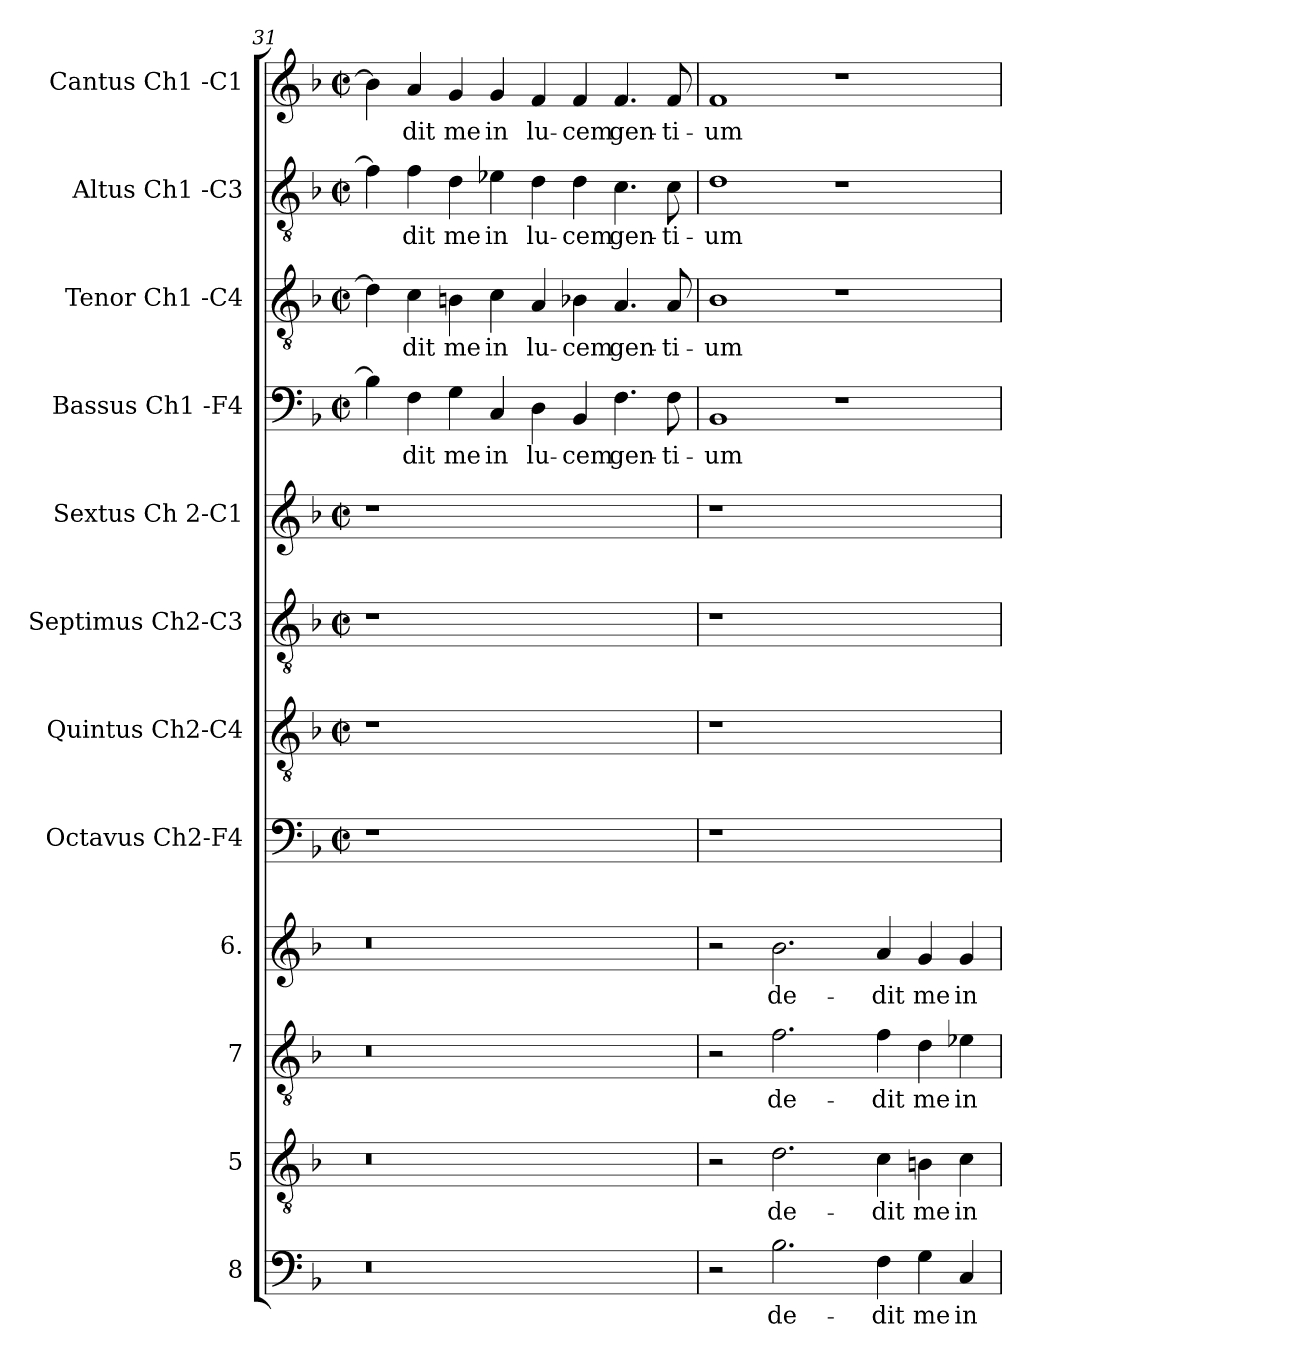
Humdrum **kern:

**kern	**text	**kern	**text	**kern	**text	**kern	**text	**kern	**kern	**kern	**kern	**kern	**text	**kern	**text	**kern	**text	**kern	**text
*part12	*part12	*part11	*part11	*part10	*part10	*part9	*part9	*part8	*part7	*part6	*part5	*part4	*part4	*part3	*part3	*part2	*part2	*part1	*part1
*staff12	*staff12	*staff11	*staff11	*staff10	*staff10	*staff9	*staff9	*staff8	*staff7	*staff6	*staff5	*staff4	*staff4	*staff3	*staff3	*staff2	*staff2	*staff1	*staff1
*I"8	*	*I"5	*	*I"7	*	*I"6.	*	*I"Octavus  Ch2-F4	*I"Quintus  Ch2-C4	*I"Septimus  Ch2-C3	*I"Sextus  Ch 2-C1	*I"Bassus  Ch1 -F4	*	*I"Tenor  Ch1 -C4	*	*I"Altus  Ch1 -C3	*	*I"Cantus  Ch1 -C1	*
*	*	*	*	*	*	*	*	*	*	*	*	*I'B	*	*I'T	*	*I'A	*	*I'C	*
*clefF4	*	*clefGv2	*	*clefGv2	*	*clefG2	*	*clefF4	*clefGv2	*clefGv2	*clefG2	*clefF4	*	*clefGv2	*	*clefGv2	*	*clefG2	*
*k[b-]	*	*k[b-]	*	*k[b-]	*	*k[b-]	*	*k[b-]	*k[b-]	*k[b-]	*k[b-]	*k[b-]	*	*k[b-]	*	*k[b-]	*	*k[b-]	*
*F:	*	*F:	*	*F:	*	*F:	*	*F:	*F:	*F:	*F:	*F:	*	*F:	*	*F:	*	*F:	*
*	*	*	*	*	*	*	*	*M2/2	*M2/2	*M2/2	*M2/2	*M2/2	*	*M2/2	*	*M2/2	*	*M2/2	*
*	*	*	*	*	*	*	*	*met(c|)	*met(c|)	*met(c|)	*met(c|)	*met(c|)	*	*met(c|)	*	*met(c|)	*	*met(c|)	*
=31	=31	=31	=31	=31	=31	=31	=31	=31	=31	=31	=31	=31	=31	=31	=31	=31	=31	=31	=31
0r	.	0r	.	0r	.	0r	.	1r	1r	1r	1r	4B-\]	.	4d\]	.	4f\]	.	4b-\]	.
!	!	!	!	!	!	!	!	!	!	!	!	!	!LO:LY:b:cj	!	!LO:LY:b:cj	!	!LO:LY:b:cj	!	!LO:LY:b:cj
.	.	.	.	.	.	.	.	.	.	.	.	4F\	-dit	4c\	-dit	4f\	-dit	4a/	-dit
!	!	!	!	!	!	!	!	!	!	!	!	!	!LO:LY:b:cj	!	!LO:LY:b:cj	!	!LO:LY:b:cj	!	!LO:LY:b:cj
.	.	.	.	.	.	.	.	.	.	.	.	4G\	me	4Bn\	me	4d\	me	4g/	me
!	!	!	!	!	!	!	!	!	!	!	!	!	!LO:LY:b:cj	!	!LO:LY:b:cj	!	!LO:LY:b:cj	!	!LO:LY:b:cj
.	.	.	.	.	.	.	.	.	.	.	.	4C/	in	4c\	in	4e-X\	in	4g/	in
!	!	!	!	!	!	!	!	!	!	!	!	!	!LO:LY:b	!	!LO:LY:b	!	!LO:LY:b	!	!LO:LY:b
.	.	.	.	.	.	.	.	1ryy	1ryy	1ryy	1ryy	4D\	lu-	4A/	lu-	4d\	lu-	4f/	lu-
!	!	!	!	!	!	!	!	!	!	!	!	!	!LO:LY:b:cj	!	!LO:LY:b:cj	!	!LO:LY:b:cj	!	!LO:LY:b:cj
.	.	.	.	.	.	.	.	.	.	.	.	4BB-/	-cem	4B-X\	-cem	4d\	-cem	4f/	-cem
!	!	!	!	!	!	!	!	!	!	!	!	!	!LO:LY:b:cj	!	!LO:LY:b:cj	!	!LO:LY:b:cj	!	!LO:LY:b:cj
.	.	.	.	.	.	.	.	.	.	.	.	4.F\	gen-	4.A/	gen-	4.c\	gen-	4.f/	gen-
!	!	!	!	!	!	!	!	!	!	!	!	!	!LO:LY:b:rj	!	!LO:LY:b:rj	!	!LO:LY:b:rj	!	!LO:LY:b:rj
.	.	.	.	.	.	.	.	.	.	.	.	8F\	-ti-	8A/	-ti-	8c\	-ti-	8f/	-ti-
=32	=32	=32	=32	=32	=32	=32	=32	=32	=32	=32	=32	=32	=32	=32	=32	=32	=32	=32	=32
!	!	!	!	!	!	!	!	!	!	!	!	!	!LO:LY:b:cj	!	!LO:LY:b:cj	!	!LO:LY:b:cj	!	!LO:LY:b:cj
2r	.	2r	.	2r	.	2r	.	1r	1r	1r	1r	1BB-	-um	1B-	-um	1d	-um	1f	-um
!	!LO:LY:b:cj	!	!LO:LY:b:cj	!	!LO:LY:b:cj	!	!LO:LY:b:cj	!	!	!	!	!	!	!	!	!	!	!	!
2.B-\	de-	2.d\	de-	2.f\	de-	2.b-\	de-	.	.	.	.	.	.	.	.	.	.	.	.
.	.	.	.	.	.	.	.	1ryy	1ryy	1ryy	1ryy	1r	.	1r	.	1r	.	1r	.
!	!LO:LY:b:cj	!	!LO:LY:b:cj	!	!LO:LY:b:cj	!	!LO:LY:b:cj	!	!	!	!	!	!	!	!	!	!	!	!
4F\	-dit	4c\	-dit	4f\	-dit	4a/	-dit	.	.	.	.	.	.	.	.	.	.	.	.
!	!LO:LY:b:cj	!	!LO:LY:b:cj	!	!LO:LY:b:cj	!	!LO:LY:b:cj	!	!	!	!	!	!	!	!	!	!	!	!
4G\	me	4Bn\	me	4d\	me	4g/	me	.	.	.	.	.	.	.	.	.	.	.	.
!	!LO:LY:b:cj	!	!LO:LY:b:cj	!	!LO:LY:b:cj	!	!LO:LY:b:cj	!	!	!	!	!	!	!	!	!	!	!	!
4C/	in	4c\	in	4e-X\	in	4g/	in	.	.	.	.	.	.	.	.	.	.	.	.
=	=	=	=	=	=	=	=	=	=	=	=	=	=	=	=	=	=	=	=
*-	*-	*-	*-	*-	*-	*-	*-	*-	*-	*-	*-	*-	*-	*-	*-	*-	*-	*-	*-
